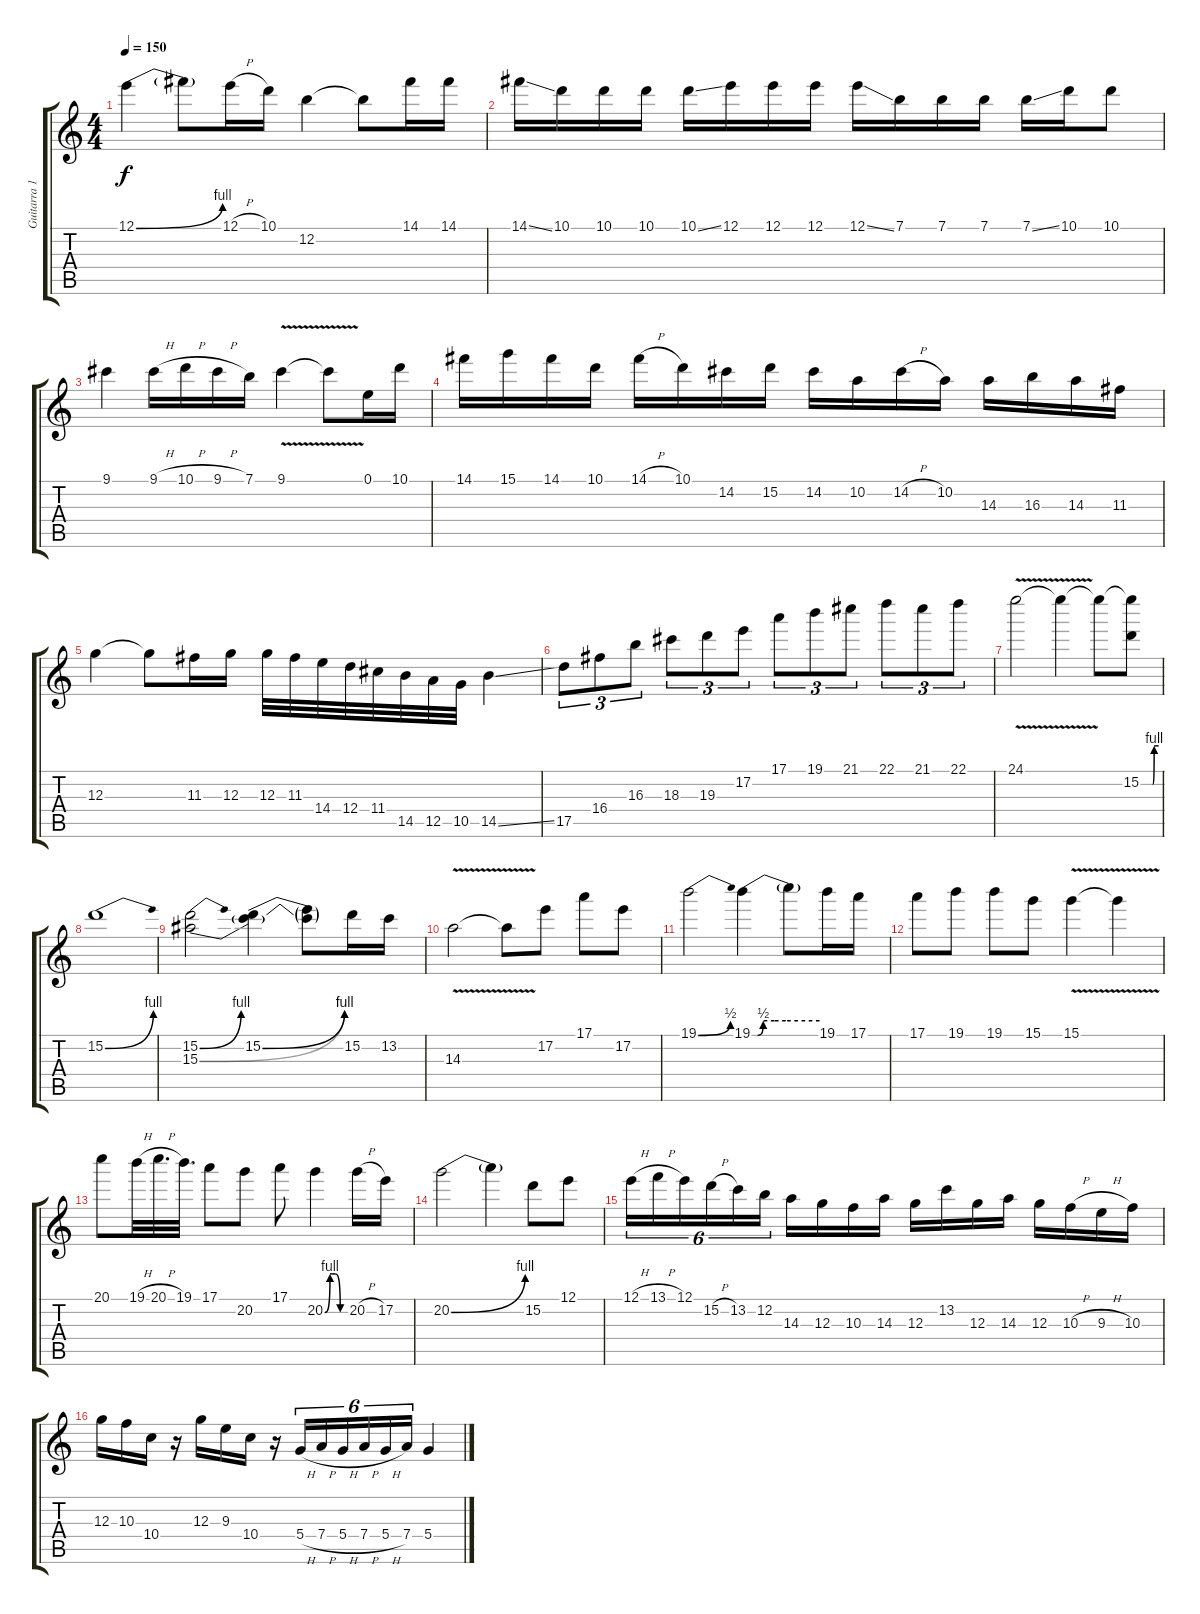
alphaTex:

\track ("Guitarra 1 (Kiko Loureiro)" "Guitarra 1") {instrument distortionguitar}
\staff {score tabs}
\tuning (E4 B3 G3 D3 A2 E2) {hide}
\ts (4 4)
\tempo 150
\clef g2
\ks c
12.1{be (bend 0 0 60 4)}.4{dy f} 12.1{t}.8 12.1{h}.16 10.1.16 12.2.4 12.2{t}.8 14.1.16 14.1.16 |
14.1{ss}.16 10.1.16 10.1.16 10.1.16 10.1{ss}.16 12.1.16 12.1.16 12.1.16 12.1{ss}.16 7.1.16 7.1.16 7.1.16 7.1{ss}.16 10.1.16 10.1.8 |
9.1.4 9.1{h}.16 10.1{h}.16 9.1{h}.16 7.1.16 9.1{v}.4 9.1{t}.8 0.1.16 10.1.16 |
14.1.16 15.1.16 14.1.16 10.1.16 14.1{h}.16 10.1.16 14.2.16 15.2.16 14.2.16 10.2.16 14.2{h}.16 10.2.16 14.3.16 16.3.16 14.3.16 11.3.16 |
12.3.4 12.3{t}.8 11.3.16 12.3.16 12.3.32 11.3.32 14.4.32 12.4.32 11.4.32 14.5.32 12.5.32 10.5.32 14.5{ss}.4 |
17.5.8{tu (3 2)} 16.4.8{tu (3 2)} 16.3.8{tu (3 2)} 18.3.8{tu (3 2)} 19.3.8{tu (3 2)} 17.2.8{tu (3 2)} 17.1.8{tu (3 2)} 19.1.8{tu (3 2)} 21.1.8{tu (3 2)} 22.1.8{tu (3 2)} 21.1.8{tu (3 2)} 22.1.8{tu (3 2)} |
24.1{v}.2 24.1{t}.4 24.1{t}.8 (24.1{t} 15.2{be (custom 0 0 40 0 45 4 60 4)}).8 |
15.2{be (bend 0 0 60 4)}.1 |
(15.2{be (bend 0 0 60 4)} 15.3{be (bend 0 0 60 4)}).2 (15.2{be (bend 0 0 60 4)} 15.3{t}).4 (15.2{t} 15.3{t}).8 15.2.16 13.2.16 |
14.3{v}.2 14.3{t}.8 17.2.8 17.1.8 17.2.8 |
19.1{be (bend 0 0 60 2)}.2 19.1{be (custom 0 0 5 0 10 2 20 2 30 2 60 2)}.4 19.1{t}.8 19.1.16 17.1.16 |
17.1.8 19.1.8 19.1.8 15.1.8 15.1{v}.4 15.1{t}.4 |
20.1.8 19.1{h}.32 20.1{h}.32{d} 19.1.32{d} 17.1.8 20.2.8 17.1.8 20.2{be (custom 0 0 15 4 30 4 45 0 60 0)}.4 20.2{h}.16 17.2.16 |
20.2{be (bend 0 0 60 4)}.2 20.2{t}.4 15.2.8 12.1.8 |
12.1{h}.16{tu (6 4)} 13.1{h}.16{tu (6 4)} 12.1.16{tu (6 4)} 15.2{h}.16{tu (6 4)} 13.2.16{tu (6 4)} 12.2.16{tu (6 4)} 14.3.16 12.3.16 10.3.16 14.3.16 12.3.16 13.2.16 12.3.16 14.3.16 12.3.16 10.3{h}.16 9.3{h}.16 10.3.16 |
12.3.16 10.3.16 10.4.16 r.16 12.3.16 9.3.16 10.4.16 r.16 5.4{h}.16{tu (6 4)} 7.4{h}.16{tu (6 4)} 5.4{h}.16{tu (6 4)} 7.4{h}.16{tu (6 4)} 5.4{h}.16{tu (6 4)} 7.4.16{tu (6 4)} 5.4.4
